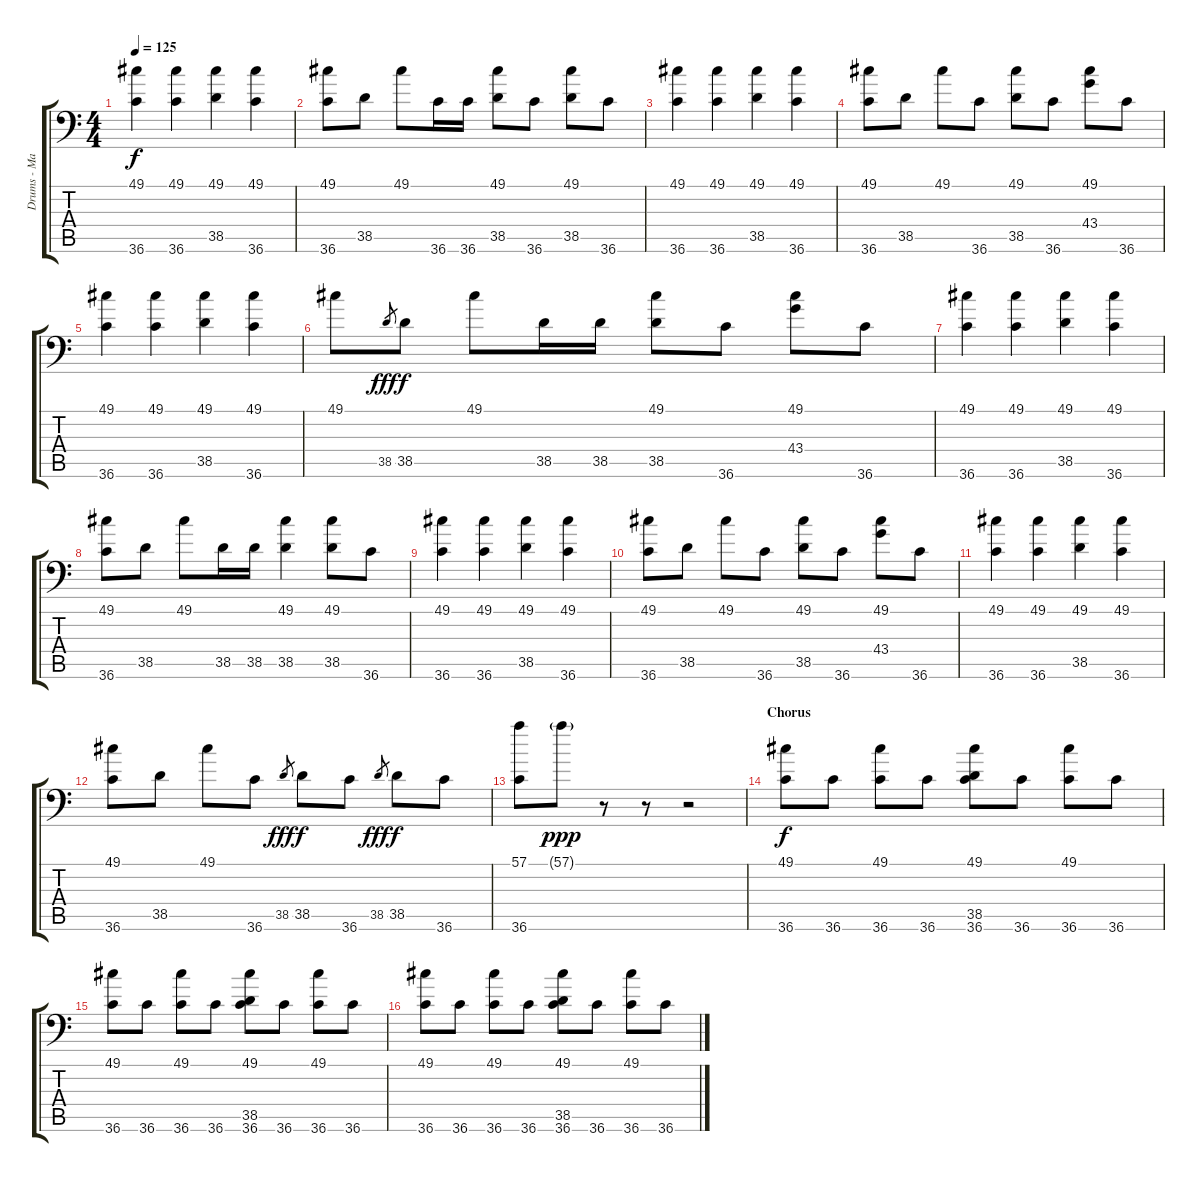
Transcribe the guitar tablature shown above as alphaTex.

\track ("Drums - Matt Nicholls" "Drums - Ma") {instrument acousticgrandpiano}
\staff {score tabs}
\tuning (C-1 C-1 C-1 C-1 C-1 C-1) {hide}
\ts (4 4)
\tempo 125
\clef f4
\ks c
(49.1 36.6).4{dy f} (49.1 36.6).4 (49.1 38.5).4 (49.1 36.6).4 |
(49.1 36.6).8 38.5.8 49.1.8 36.6.16 36.6.16 (49.1 38.5).8 36.6.8 (49.1 38.5).8 36.6.8 |
(49.1 36.6).4 (49.1 36.6).4 (49.1 38.5).4 (49.1 36.6).4 |
(49.1 36.6).8 38.5.8 49.1.8 36.6.8 (49.1 38.5).8 36.6.8 (49.1 43.4).8 36.6.8 |
(49.1 36.6).4 (49.1 36.6).4 (49.1 38.5).4 (49.1 36.6).4 |
49.1.8 38.5.8{gr dy fff} 38.5.8{dy f} 49.1.8 38.5.16 38.5.16 (49.1 38.5).8 36.6.8 (49.1 43.4).8 36.6.8 |
(49.1 36.6).4 (49.1 36.6).4 (49.1 38.5).4 (49.1 36.6).4 |
(49.1 36.6).8 38.5.8 49.1.8 38.5.16 38.5.16 (49.1 38.5).4 (49.1 38.5).8 36.6.8 |
(49.1 36.6).4 (49.1 36.6).4 (49.1 38.5).4 (49.1 36.6).4 |
(49.1 36.6).8 38.5.8 49.1.8 36.6.8 (49.1 38.5).8 36.6.8 (49.1 43.4).8 36.6.8 |
(49.1 36.6).4 (49.1 36.6).4 (49.1 38.5).4 (49.1 36.6).4 |
(49.1 36.6).8 38.5.8 49.1.8 36.6.8 38.5.8{gr dy fff} 38.5.8{dy f} 36.6.8 38.5.8{gr dy fff} 38.5.8{dy f} 36.6.8 |
(57.1 36.6).8 57.1{g}.8{dy ppp} r.8 r.8 r.2 |
\section ("" "Chorus")
(49.1 36.6).8{dy f} 36.6.8 (49.1 36.6).8 36.6.8 (49.1 38.5 36.6).8 36.6.8 (49.1 36.6).8 36.6.8 |
(49.1 36.6).8 36.6.8 (49.1 36.6).8 36.6.8 (49.1 38.5 36.6).8 36.6.8 (49.1 36.6).8 36.6.8 |
(49.1 36.6).8 36.6.8 (49.1 36.6).8 36.6.8 (49.1 38.5 36.6).8 36.6.8 (49.1 36.6).8 36.6.8
